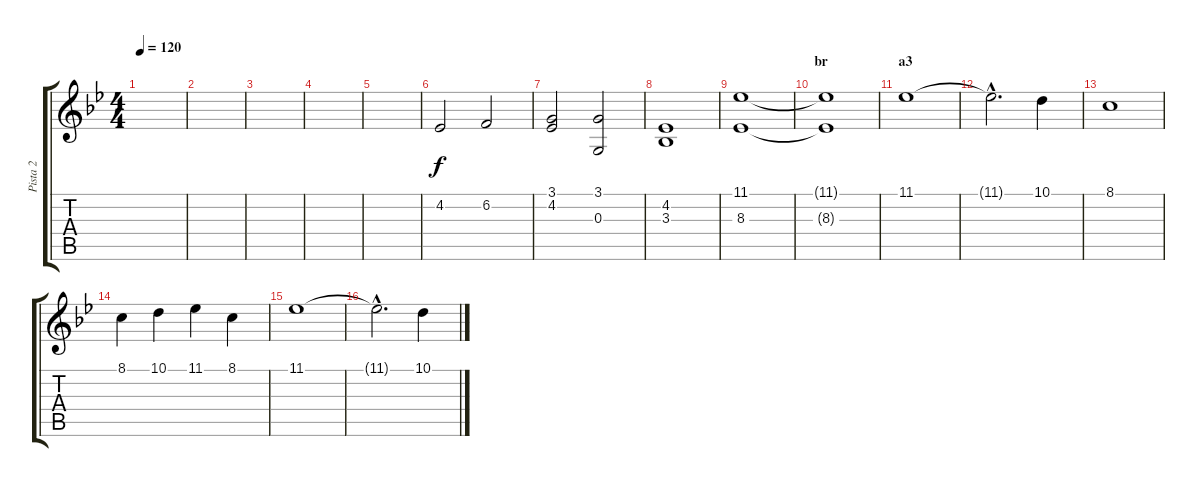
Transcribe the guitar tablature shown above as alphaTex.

\track ("Pista 2" "Pista 2") {instrument stringensemble2}
\staff {score tabs}
\tuning (E4 B3 G3 D3 A2 E2) {hide}
\ts (4 4)
\tempo 120
\clef g2
\ks bb
|
|
|
|
|
4.2.2 6.2.2 |
(3.1 4.2).2 (3.1 0.3).2 |
(4.2 3.3).1 |
(11.1 8.3).1 |
\section ("" "br")
(11.1{t} 8.3{t}).1 |
\section ("" "a3")
11.1.1 |
11.1{hac t}.2{d} 10.1.4 |
8.1.1 |
8.1.4 10.1.4 11.1.4 8.1.4 |
11.1.1 |
11.1{hac t}.2{d} 10.1.4
